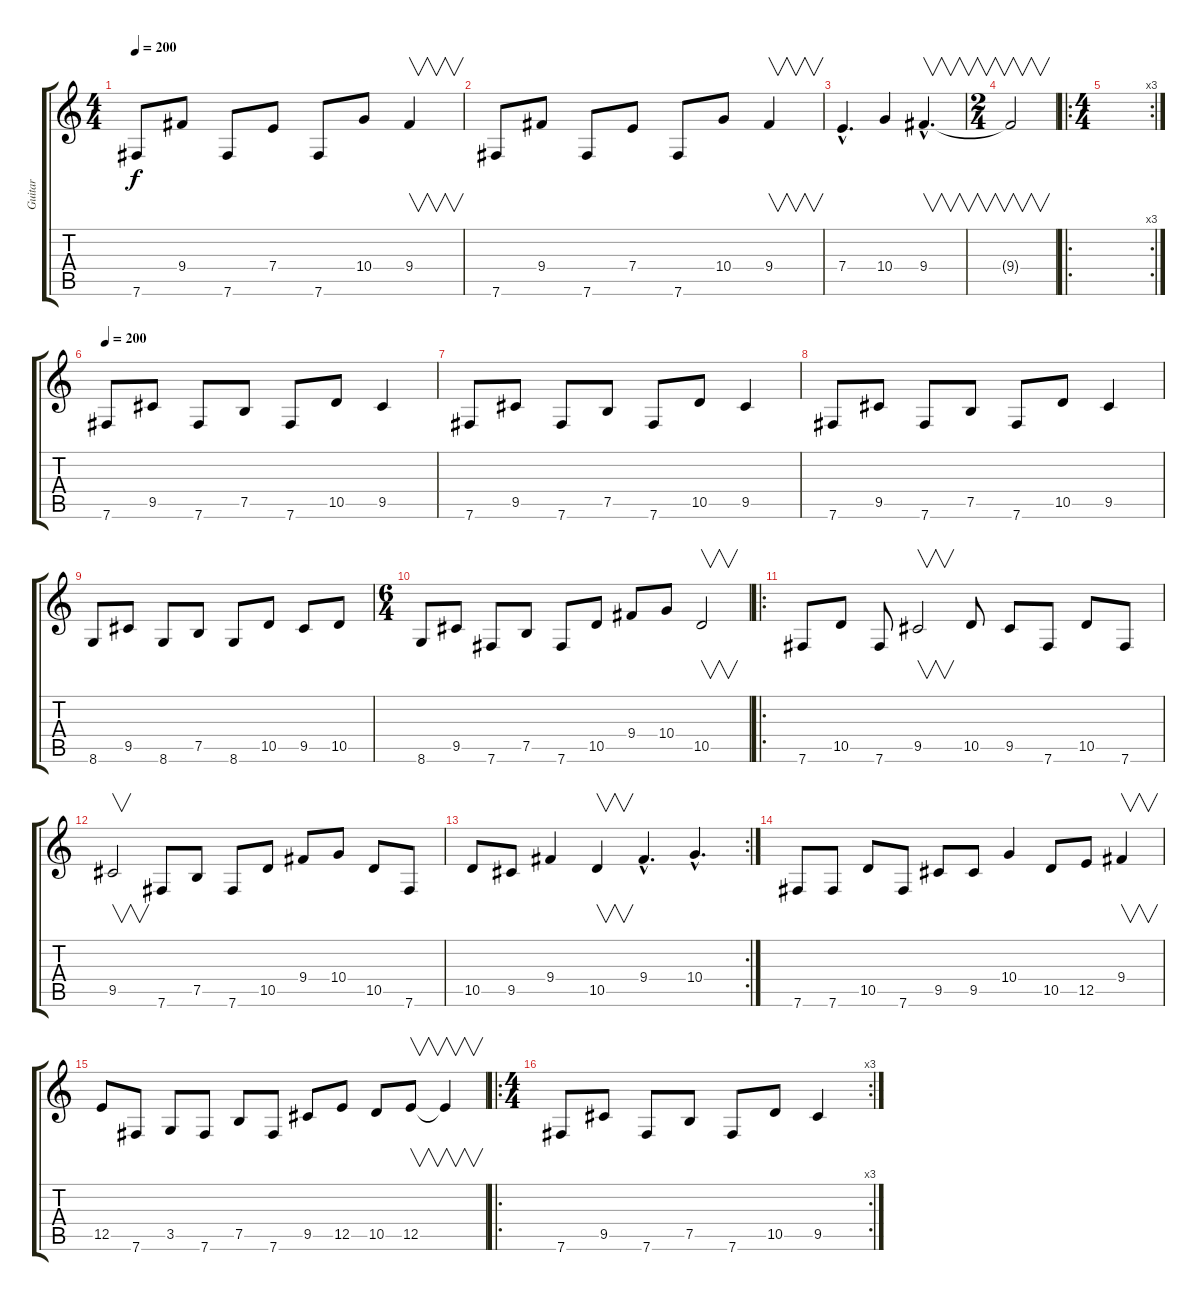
\track ("Guitar" "Guitar") {instrument distortionguitar}
\staff {score tabs}
\tuning (B3 Gb3 D3 A2 E2 B1) {hide}
\ts (4 4)
\tempo 200
\clef g2
\ks c
7.6.8{dy f} 9.4.8 7.6.8 7.4.8 7.6.8 10.4.8 9.4.4{v} |
7.6.8 9.4.8 7.6.8 7.4.8 7.6.8 10.4.8 9.4.4{v} |
7.4{hac}.4{d} 10.4.4 9.4{hac}.4{v d} |
\ts (2 4)
9.4{t}.2{v} |
\ro
\rc 3
\ts (4 4)
|
\tempo 200
7.6.8 9.5.8 7.6.8 7.5.8 7.6.8 10.5.8 9.5.4 |
7.6.8 9.5.8 7.6.8 7.5.8 7.6.8 10.5.8 9.5.4 |
7.6.8 9.5.8 7.6.8 7.5.8 7.6.8 10.5.8 9.5.4 |
8.6.8 9.5.8 8.6.8 7.5.8 8.6.8 10.5.8 9.5.8 10.5.8 |
\ts (6 4)
8.6.8 9.5.8 7.6.8 7.5.8 7.6.8 10.5.8 9.4.8 10.4.8 10.5.2{v} |
\ro
7.6.8 10.5.8 7.6.8 9.5.2{v} 10.5.8 9.5.8 7.6.8 10.5.8 7.6.8 |
9.5.2{v} 7.6.8 7.5.8 7.6.8 10.5.8 9.4.8 10.4.8 10.5.8 7.6.8 |
\rc 2
10.5.8 9.5.8 9.4.4 10.5.4{v} 9.4{hac}.4{d} 10.4{hac}.4{d} |
7.6.8 7.6.8 10.5.8 7.6.8 9.5.8 9.5.8 10.4.4 10.5.8 12.5.8 9.4.4{v} |
12.5.8 7.6.8 3.5.8 7.6.8 7.5.8 7.6.8 9.5.8 12.5.8 10.5.8 12.5.8{v} 12.5{t}.4{v} |
\ro
\rc 3
\ts (4 4)
7.6.8 9.5.8 7.6.8 7.5.8 7.6.8 10.5.8 9.5.4
